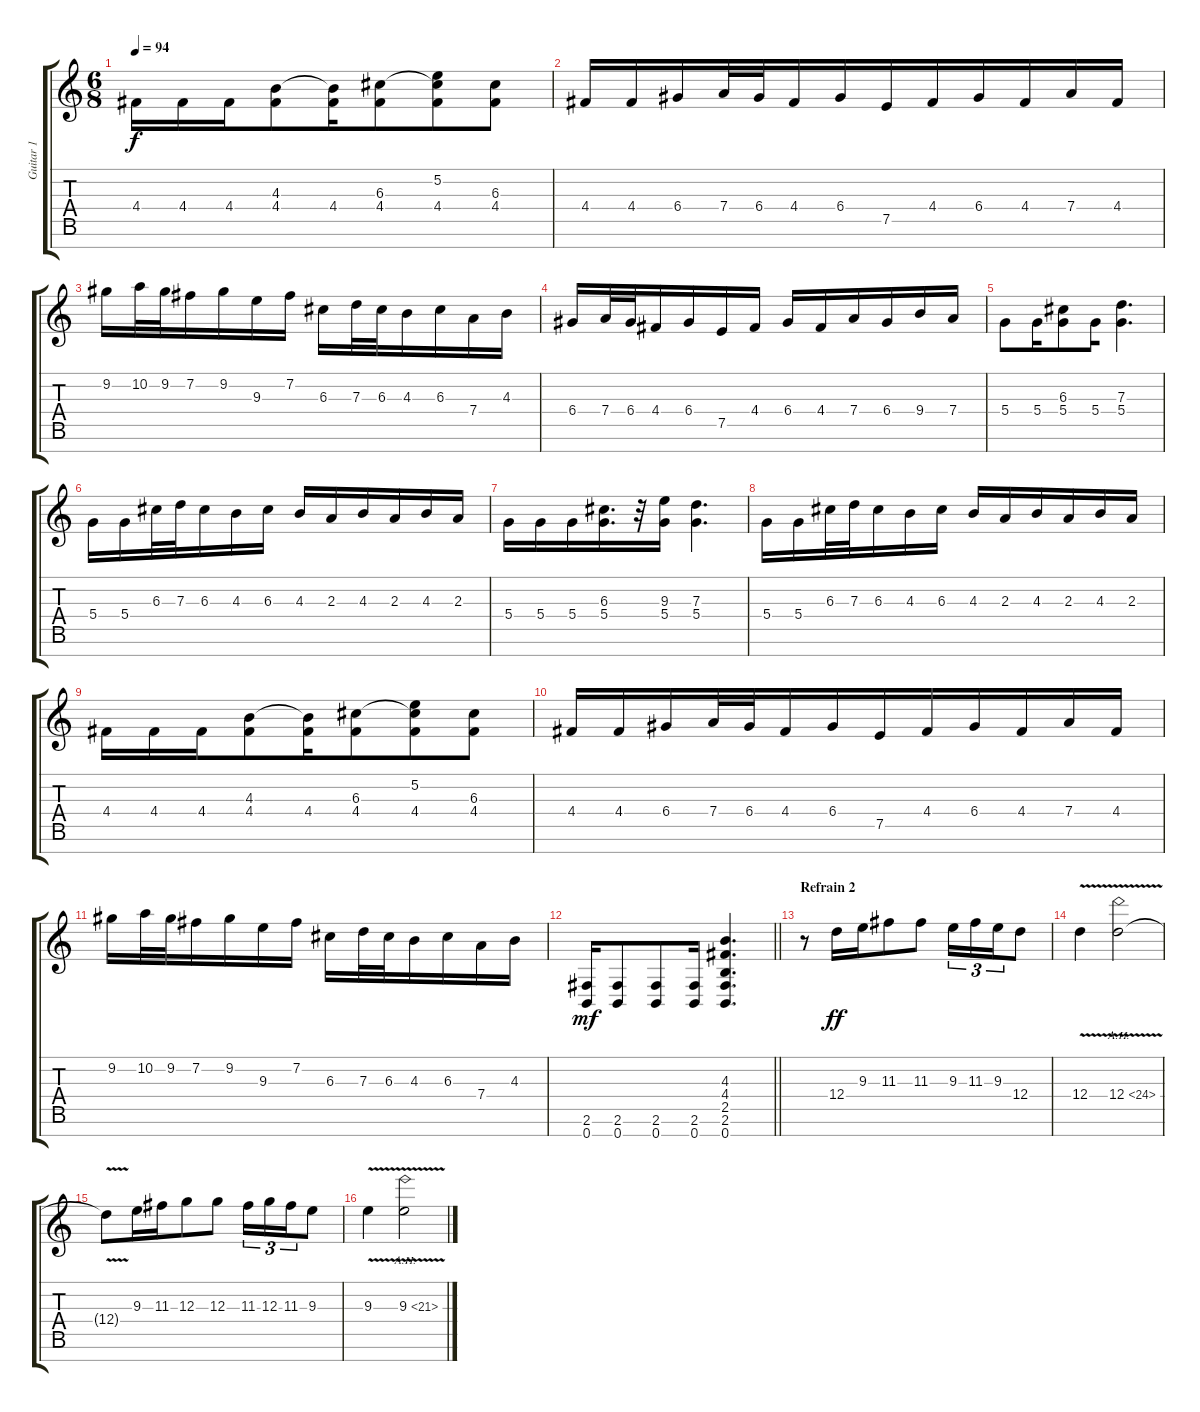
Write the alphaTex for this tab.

\track ("Guitar 1" "Guitar 1") {instrument distortionguitar}
\staff {score tabs}
\tuning (E4 B3 G3 D3 A2 E2 B1) {hide}
\ts (6 8)
\tempo 94
\clef g2
\ks c
4.4.16{dy f} 4.4.16{beam merge} 4.4.16 (4.3 4.4).8 (4.3{t} 4.4).16{beam merge} (6.3 4.4).8{beam merge} (5.2 6.3{t} 4.4).8 (6.3 4.4).8 |
4.4.16 4.4.16{beam merge} 6.4.16{beam merge} 7.4.32{beam merge} 6.4.32{beam merge} 4.4.16 6.4.16{beam merge} 7.5.16 4.4.16 6.4.16{beam merge} 4.4.16 7.4.16 4.4.16 |
9.2.16 10.2.32 9.2.32 7.2.16{beam merge} 9.2.16 9.3.16{beam merge} 7.2.16 6.3.16 7.3.32 6.3.32 4.3.16{beam merge} 6.3.16 7.4.16 4.3.16 |
6.4.16{beam merge} 7.4.32{beam merge} 6.4.32{beam merge} 4.4.16 6.4.16{beam merge} 7.5.16 4.4.16 6.4.16{beam merge} 4.4.16 7.4.16{beam merge} 6.4.16 9.4.16 7.4.16 |
5.4.8{beam merge} 5.4.16 (6.3 5.4).8 5.4.16{beam merge} (7.3 5.4).4{d} |
5.4.16{beam merge} 5.4.16{beam merge} 6.3.32{beam merge} 7.3.32{beam merge} 6.3.16 4.3.16 6.3.16 4.3.16 2.3.16{beam merge} 4.3.16{beam merge} 2.3.16 4.3.16 2.3.16 |
5.4.16 5.4.16{beam merge} 5.4.16 (6.3 5.4).16{d} r.32 (9.3 5.4).16{beam merge} (7.3 5.4).4{d} |
5.4.16{beam merge} 5.4.16{beam merge} 6.3.32{beam merge} 7.3.32{beam merge} 6.3.16 4.3.16 6.3.16 4.3.16 2.3.16{beam merge} 4.3.16{beam merge} 2.3.16 4.3.16 2.3.16 |
4.4.16 4.4.16{beam merge} 4.4.16 (4.3 4.4).8 (4.3{t} 4.4).16{beam merge} (6.3 4.4).8{beam merge} (5.2 6.3{t} 4.4).8 (6.3 4.4).8 |
4.4.16 4.4.16{beam merge} 6.4.16{beam merge} 7.4.32{beam merge} 6.4.32{beam merge} 4.4.16 6.4.16{beam merge} 7.5.16 4.4.16 6.4.16{beam merge} 4.4.16 7.4.16 4.4.16 |
9.2.16 10.2.32 9.2.32 7.2.16{beam merge} 9.2.16 9.3.16{beam merge} 7.2.16 6.3.16 7.3.32 6.3.32 4.3.16{beam merge} 6.3.16 7.4.16 4.3.16 |
\barLineRight lightlight
(2.6 0.7).16{dy mf} (2.6 0.7).8 (2.6 0.7).8{beam merge} (2.6 0.7).16 (4.3 4.4 2.5 2.6 0.7).4{d} |
\section ("" "Refrain 2")
r.8{balance 8} 12.4.16{dy ff} 9.3.16{beam merge} 11.3.8{beam merge} 11.3.8 9.3.16{tu (3 2)} 11.3.16{tu (3 2) beam merge} 9.3.16{tu (3 2) beam merge} 12.4.8 |
12.4{v}.4 12.4{ah 12 v}.2 |
12.4{t}.8 9.3.16 11.3.16{beam merge} 12.3.8{beam merge} 12.3.8 11.3.16{tu (3 2)} 12.3.16{tu (3 2) beam merge} 11.3.16{tu (3 2) beam merge} 9.3.8 |
9.3{v}.4{beam merge} 9.3{ah 12 v}.2
